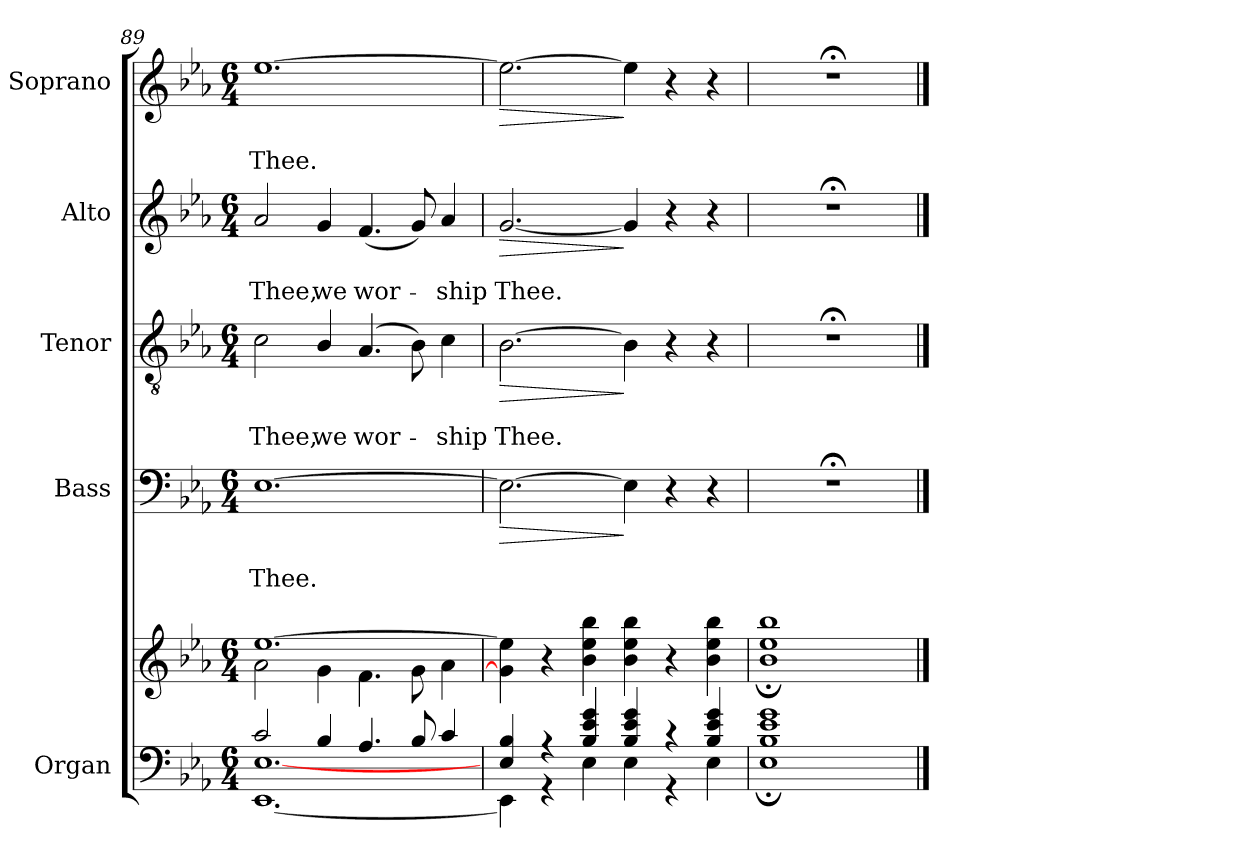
**kern	**kern	**kern	**text	**text	**dynam	**kern	**text	**text	**dynam	**kern	**text	**text	**dynam	**kern	**text	**text	**dynam
*part5	*part5	*part4	*part4	*part4	*part4	*part3	*part3	*part3	*part3	*part2	*part2	*part2	*part2	*part1	*part1	*part1	*part1
*staff6	*staff5	*staff4	*staff4	*staff4	*staff4	*staff3	*staff3	*staff3	*staff3	*staff2	*staff2	*staff2	*staff2	*staff1	*staff1	*staff1	*staff1
*I"Organ	*	*I"Bass	*	*	*	*I"Tenor	*	*	*	*I"Alto	*	*	*	*I"Soprano	*	*	*
*	*	*I'B	*	*	*	*I'T	*	*	*	*I'A	*	*	*	*I'S	*	*	*
*clefF4	*clefG2	*clefF4	*	*	*	*clefGv2	*	*	*	*clefG2	*	*	*	*clefG2	*	*	*
*k[b-e-a-]	*k[b-e-a-]	*k[b-e-a-]	*	*	*	*k[b-e-a-]	*	*	*	*k[b-e-a-]	*	*	*	*k[b-e-a-]	*	*	*
*E-:	*E-:	*E-:	*	*	*	*E-:	*	*	*	*E-:	*	*	*	*E-:	*	*	*
*M6/4	*M6/4	*M6/4	*	*	*	*M6/4	*	*	*	*M6/4	*	*	*	*M6/4	*	*	*
=89	=89	=89	=89	=89	=89	=89	=89	=89	=89	=89	=89	=89	=89	=89	=89	=89	=89
*^	*^	*	*	*	*	*	*	*	*	*	*	*	*	*	*	*	*
!	!	!	!	!	!	!LO:LY:b	!	!	!	!LO:LY:b	!	!	!	!LO:LY:b	!	!	!	!LO:LY:b	!
2c/	[1.EE-\ [1.E-\	[1.ee-/	2a-\	[1.E-	.	Thee.	.	2c	.	Thee,	.	2a-	.	Thee,	.	[1.ee-	.	Thee.	.
!	!	!	!	!	!	!	!	!	!	!LO:LY:b	!	!	!	!LO:LY:b	!	!	!	!	!
4B-/	.	.	4g\	.	.	.	.	4B-/	.	we	.	4g	.	we	.	.	.	.	.
!	!	!	!	!	!	!	!	!	!	!LO:LY:b	!	!	!	!LO:LY:b	!	!	!	!	!
4.A-/	.	.	4.f\	.	.	.	.	(<4.A-	.	wor-	.	(<4.f	.	wor-	.	.	.	.	.
8B-/	.	.	8g\	.	.	.	.	8B-)	.	.	.	8g)	.	.	.	.	.	.	.
!	!	!	!	!	!	!	!	!	!	!LO:LY:b	!	!	!	!LO:LY:b	!	!	!	!	!
4c/	.	.	4a-\	.	.	.	.	4c	.	ship	.	4a-	.	ship	.	.	.	.	.
=90	=90	=90	=90	=90	=90	=90	=90	=90	=90	=90	=90	=90	=90	=90	=90	=90	=90	=90	=90
!	!	!	!	!	!	!	!LO:HP:b	!	!	!LO:LY:b	!LO:HP:b	!	!	!LO:LY:b	!LO:HP:b	!	!	!	!LO:HP:b
4E-/ 4B-/	4EE-\]	4g\] 4ee-\]	4ryy	2.E-_	.	.	>	[2.B-	.	Thee.	>	[2.g	.	Thee.	>	2.ee-_	.	.	>
4r	4r	1ryy	4r	.	.	.	.	.	.	.	.	.	.	.	.	.	.	.	.
4B-/ 4e-/ 4g/	4E-\	.	4b-\ 4ee-\ 4bb-\	.	.	.	.	.	.	.	.	.	.	.	.	.	.	.	.
4B-/ 4e-/ 4g/	4E-\	.	4b-\ 4ee-\ 4bb-\	4E-]	.	.	]	4B-]	.	.	]	4g]	.	.	]	4ee-]	.	.	]
4r	4r	.	4r	4r	.	.	.	4r	.	.	.	4r	.	.	.	4r	.	.	.
4B-/ 4e-/ 4g/	4E-\	4ryy	4b-\ 4ee-\ 4bb-\	4r	.	.	.	4r	.	.	.	4r	.	.	.	4r	.	.	.
=91	=91	=91	=91	=91	=91	=91	=91	=91	=91	=91	=91	=91	=91	=91	=91	=91	=91	=91	=91
!	!	!	!	!LO:N:vis=1	!	!	!	!LO:N:vis=1	!	!	!	!LO:N:vis=1	!	!	!	!LO:N:vis=1	!	!	!
1B-/ 1e-/ 1g/	1E-;\	1.ryy	1b-\;< 1ee-\;< 1bb-\;<	1.r;<	.	.	.	1.r;<	.	.	.	1.r;<	.	.	.	1.r;<	.	.	.
2ryy	2ryy	.	2ryy	.	.	.	.	.	.	.	.	.	.	.	.	.	.	.	.
*v	*v	*	*	*	*	*	*	*	*	*	*	*	*	*	*	*	*	*	*
*	*v	*v	*	*	*	*	*	*	*	*	*	*	*	*	*	*	*	*
==	==	==	==	==	==	==	==	==	==	==	==	==	==	==	==	==	==
*-	*-	*-	*-	*-	*-	*-	*-	*-	*-	*-	*-	*-	*-	*-	*-	*-	*-
